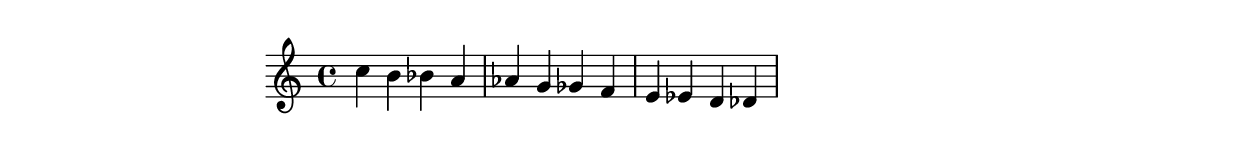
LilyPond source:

\version "2.19.83"

\paper{
  indent=0\mm
  line-width=120\mm
  oddFooterMarkup=##f
  oddHeaderMarkup=##f
  bookTitleMarkup = ##f
  scoreTitleMarkup = ##f
}

\relative c'' {
  c b bes a aes g ges f e ees d des 
}
